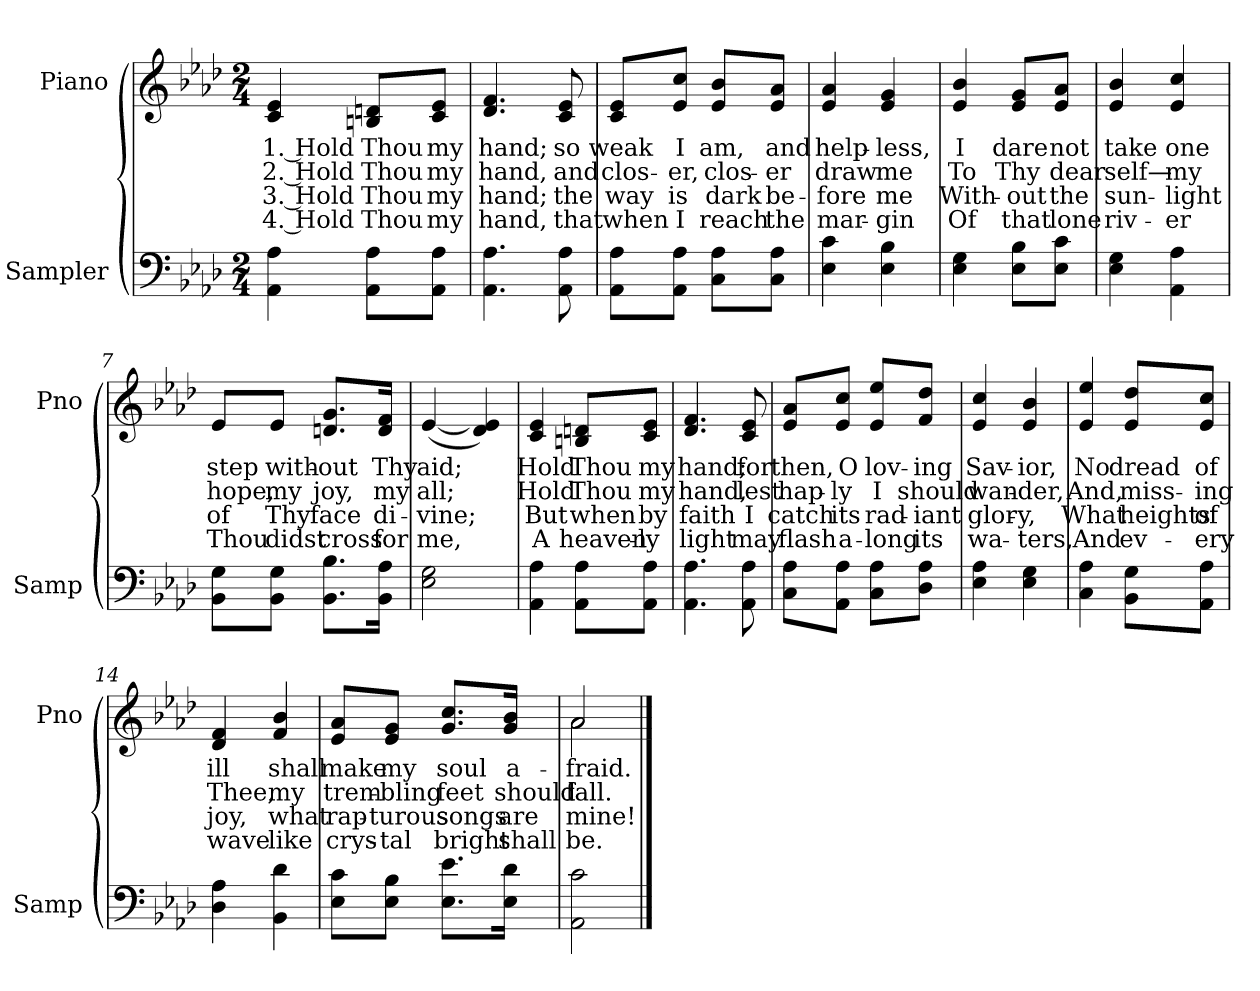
**kern	**kern	**text	**text	**text	**text
*part2	*part1	*part1	*part1	*part1	*part1
*staff2	*staff1	*staff1	*staff1	*staff1	*staff1
*I"Sampler	*I"Piano	*	*	*	*
*I'Samp	*I'Pno	*	*	*	*
*clefF4	*clefG2	*	*	*	*
*k[b-e-a-d-]	*k[b-e-a-d-]	*	*	*	*
*A-:	*A-:	*	*	*	*
*M2/4	*M2/4	*	*	*	*
=1	=1	=1	=1	=1	=1
4AA- 4A-	4c 4e-	1. Hold	2. Hold	3. Hold	4. Hold
8AA-\ 8A-\L	8Bn/ 8dn/L	Thou	Thou	Thou	Thou
8AA-\ 8A-\J	8c/ 8e-/J	my	my	my	my
=2	=2	=2	=2	=2	=2
4.AA- 4.A-	4.d- 4.f	hand;	hand,	hand;	hand,
8AA- 8A-	8c 8e-	so	and	the	that
=3	=3	=3	=3	=3	=3
8AA-\ 8A-\L	8c/ 8e-/L	weak	clos-	way	when
8AA-\ 8A-\J	8e-/ 8cc/J	I	-er,	is	I
8C\ 8A-\L	8e-/ 8b-/L	am,	clos-	dark	reach
8C\ 8A-\J	8e-/ 8a-/J	and	-er	be-	the
=4	=4	=4	=4	=4	=4
4E- 4c	4e- 4a-	help-	draw	-fore	mar-
4E- 4B-	4e- 4g	-less,	me	me	-gin
=5	=5	=5	=5	=5	=5
4E- 4G	4e- 4b-	I	To	With-	Of
8E-\ 8B-\L	8e-/ 8g/L	dare	Thy	-out	that
8E-\ 8c\J	8e-/ 8a-/J	not	dear	the	lone
=6	=6	=6	=6	=6	=6
4E- 4G	4e- 4b-	take	self—	sun-	riv-
4AA- 4A-	4e- 4cc	one	my	-light	-er
=7	=7	=7	=7	=7	=7
8BB-\ 8G\L	8e-/L	step	hope,	of	Thou
8BB-\ 8G\J	8e-/J	with-	my	Thy	didst
8.BB-\ 8.B-\L	8.dn/ 8.g/L	-out	joy,	face	cross
16BB-\ 16A-\Jk	16d/ 16f/Jk	Thy	my	di-	for
=8	=8	=8	=8	=8	=8
2E- 2G	([4e-	aid;	all;	-vine;	me,
.	4d- 4e-])	.	.	.	.
=9	=9	=9	=9	=9	=9
4AA- 4A-	4c 4e-	Hold	Hold	But	A
8AA-\ 8A-\L	8Bn/ 8dn/L	Thou	Thou	when	heaven-
8AA-\ 8A-\J	8c/ 8e-/J	my	my	by	-ly
=10	=10	=10	=10	=10	=10
4.AA- 4.A-	4.d- 4.f	hand;	hand,	faith	light
8AA- 8A-	8c 8e-	for	lest	I	may
=11	=11	=11	=11	=11	=11
8C\ 8A-\L	8e-/ 8a-/L	then,	hap-	catch	flash
8AA-\ 8A-\J	8e-/ 8cc/J	O	-ly	its	a-
8C\ 8A-\L	8e-/ 8ee-/L	lov-	I	rad-	-long
8D-\ 8A-\J	8f/ 8dd-/J	-ing	should	-iant	its
=12	=12	=12	=12	=12	=12
4E- 4A-	4e- 4cc	Sav-	wan-	glor-	wa-
4E- 4G	4e- 4b-	-ior,	-der,	-y,	-ters,
=13	=13	=13	=13	=13	=13
4C 4A-	4e- 4ee-	No	And,	What	And
8BB-\ 8G\L	8e-/ 8dd-/L	dread	miss-	heights	ev-
8AA-\ 8A-\J	8e-/ 8cc/J	of	-ing	of	-ery
=14	=14	=14	=14	=14	=14
4D- 4A-	4d- 4f	ill	Thee,	joy,	wave
4BB- 4d-	4f 4b-	shall	my	what	like
=15	=15	=15	=15	=15	=15
8E-\ 8c\L	8e-/ 8a-/L	make	trem-	rap-	crys-
8E-\ 8B-\J	8e-/ 8g/J	my	-bling	-turous	-tal
8.E-\ 8.e-\L	8.g/ 8.cc/L	soul	feet	songs	bright
16E-\ 16d-\Jk	16g/ 16b-/Jk	a-	should	are	shall
=16	=16	=16	=16	=16	=16
*	*^	*	*	*	*
2AA- 2c	2a-/	2a-	-fraid.	fall.	mine!	be.
*	*v	*v	*	*	*	*
==	==	==	==	==	==
*-	*-	*-	*-	*-	*-
